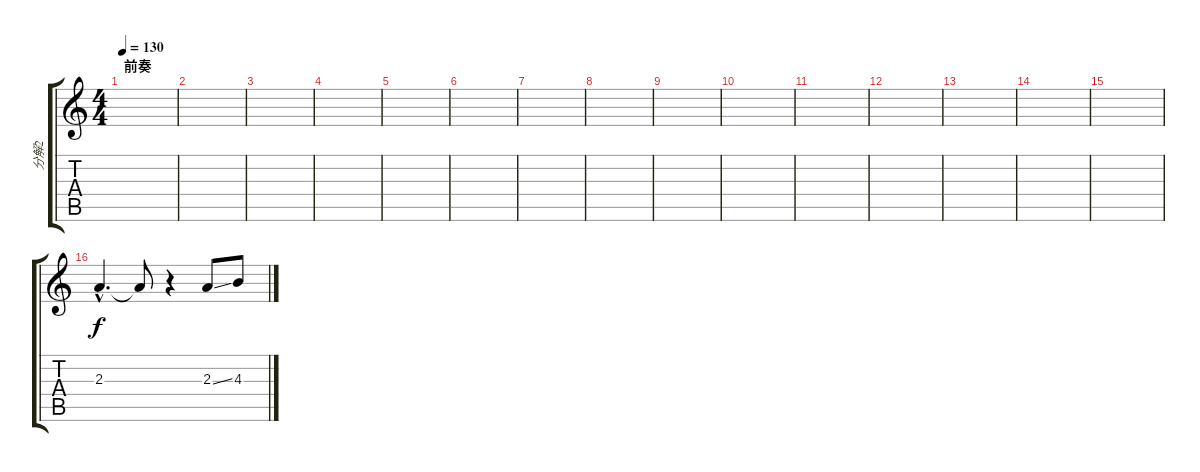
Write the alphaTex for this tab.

\track ("分解2" "分解2") {instrument electricguitarmuted}
\staff {score tabs}
\tuning (E4 B3 G3 D3 A2 E2) {hide}
\ts (4 4)
\section ("" "前奏")
\tempo 130
\clef g2
\ks c
|
|
|
|
|
|
|
|
|
|
|
|
|
|
|
2.3{hac}.4{d} 2.3{t}.8 r.4 2.3{ss}.8 4.3.8
